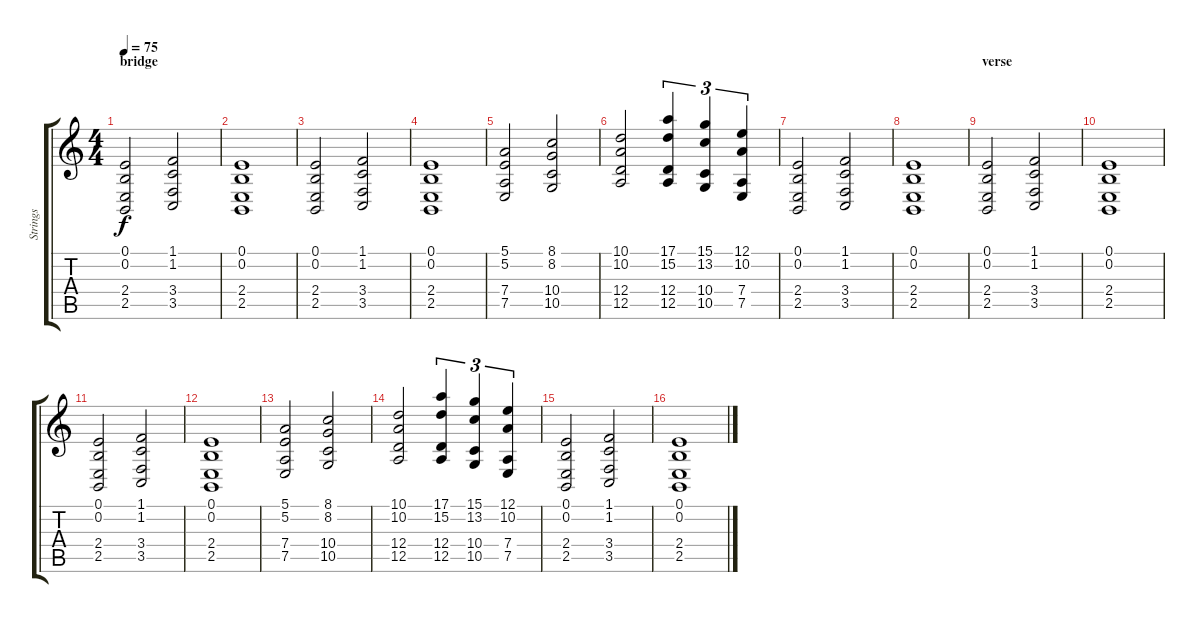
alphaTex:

\track ("Strings" "Strings") {instrument synthstrings1}
\staff {score tabs}
\tuning (E4 B3 G3 D3 A2 E2) {hide}
\ts (4 4)
\section ("" "bridge")
\tempo 75
\clef g2
\ks c
(0.1 0.2 2.4 2.5).2{dy f instrument synthstrings1} (1.1 1.2 3.4 3.5).2 |
(0.1 0.2 2.4 2.5).1 |
(0.1 0.2 2.4 2.5).2 (1.1 1.2 3.4 3.5).2 |
(0.1 0.2 2.4 2.5).1 |
(5.1 5.2 7.4 7.5).2 (8.1 8.2 10.4 10.5).2 |
(10.1 10.2 12.4 12.5).2 (17.1 15.2 12.4 12.5).4{tu (3 2)} (15.1 13.2 10.4 10.5).4{tu (3 2)} (12.1 10.2 7.4 7.5).4{tu (3 2)} |
(0.1 0.2 2.4 2.5).2 (1.1 1.2 3.4 3.5).2 |
(0.1 0.2 2.4 2.5).1 |
\section ("" "verse")
(0.1 0.2 2.4 2.5).2{instrument synthstrings1} (1.1 1.2 3.4 3.5).2 |
(0.1 0.2 2.4 2.5).1 |
(0.1 0.2 2.4 2.5).2 (1.1 1.2 3.4 3.5).2 |
(0.1 0.2 2.4 2.5).1 |
(5.1 5.2 7.4 7.5).2 (8.1 8.2 10.4 10.5).2 |
(10.1 10.2 12.4 12.5).2 (17.1 15.2 12.4 12.5).4{tu (3 2)} (15.1 13.2 10.4 10.5).4{tu (3 2)} (12.1 10.2 7.4 7.5).4{tu (3 2)} |
(0.1 0.2 2.4 2.5).2 (1.1 1.2 3.4 3.5).2 |
(0.1 0.2 2.4 2.5).1
